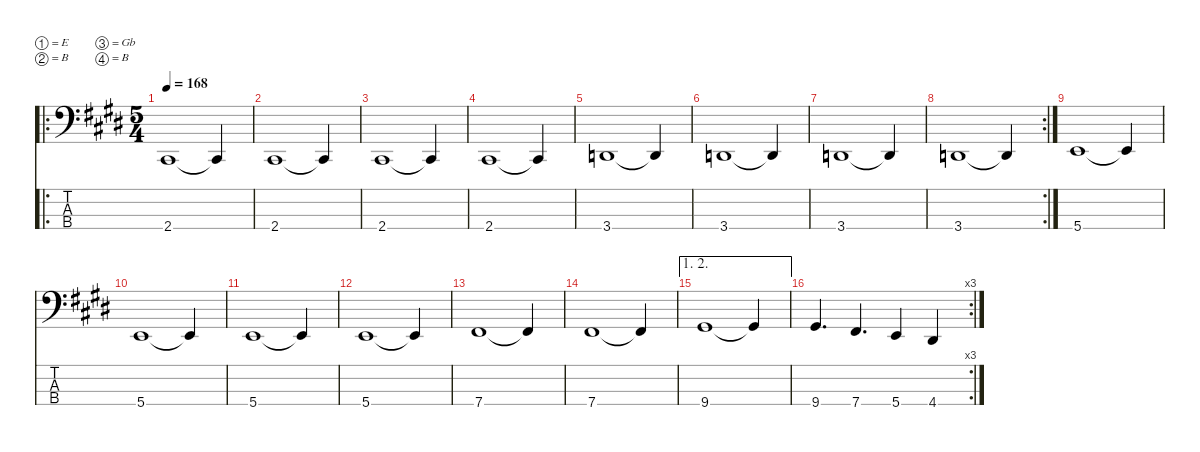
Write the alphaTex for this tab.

\defaultSystemsLayout 4
\hideDynamics
\bracketExtendMode nobrackets
\singleTrackTrackNamePolicy hidden
\multiTrackTrackNamePolicy hidden
\firstSystemTrackNameMode fullname
\firstSystemTrackNameOrientation horizontal
\otherSystemsTrackNameOrientation horizontal
\track ("Track 2" "el.bs.") {instrument electricbassfinger}
\staff {score tabs}
\tuning (E2 B1 Gb1 B0)
\ro
\ts (5 4)
\beaming (8 6 4)
\tempo 168
\clef f4
\ks c#minor
2.4{acc #}.1{dy f instrument electricbassfinger} 2.4{t acc #}.4 |
2.4{acc #}.1 2.4{t acc #}.4 |
2.4{acc #}.1 2.4{t acc #}.4 |
2.4{acc #}.1 2.4{t acc #}.4 |
3.4{acc forcenatural}.1 3.4{t acc forcenatural}.4 |
3.4{acc forcenatural}.1 3.4{t acc forcenatural}.4 |
3.4{acc forcenatural}.1 3.4{t acc forcenatural}.4 |
\rc 2
3.4{acc forcenatural}.1 3.4{t acc forcenatural}.4 |
5.4{acc forcenatural}.1 5.4{t acc forcenatural}.4 |
5.4{acc forcenatural}.1 5.4{t acc forcenatural}.4 |
5.4{acc forcenatural}.1 5.4{t acc forcenatural}.4 |
5.4{acc forcenatural}.1 5.4{t acc forcenatural}.4 |
7.4{acc #}.1 7.4{t acc #}.4 |
7.4{acc #}.1 7.4{t acc #}.4 |
\ae (1 2)
9.4{acc #}.1 9.4{t acc #}.4 |
\rc 3
9.4{acc #}.4{d} 7.4{acc #}.4{d} 5.4{acc forcenatural}.4 4.4{acc #}.4
